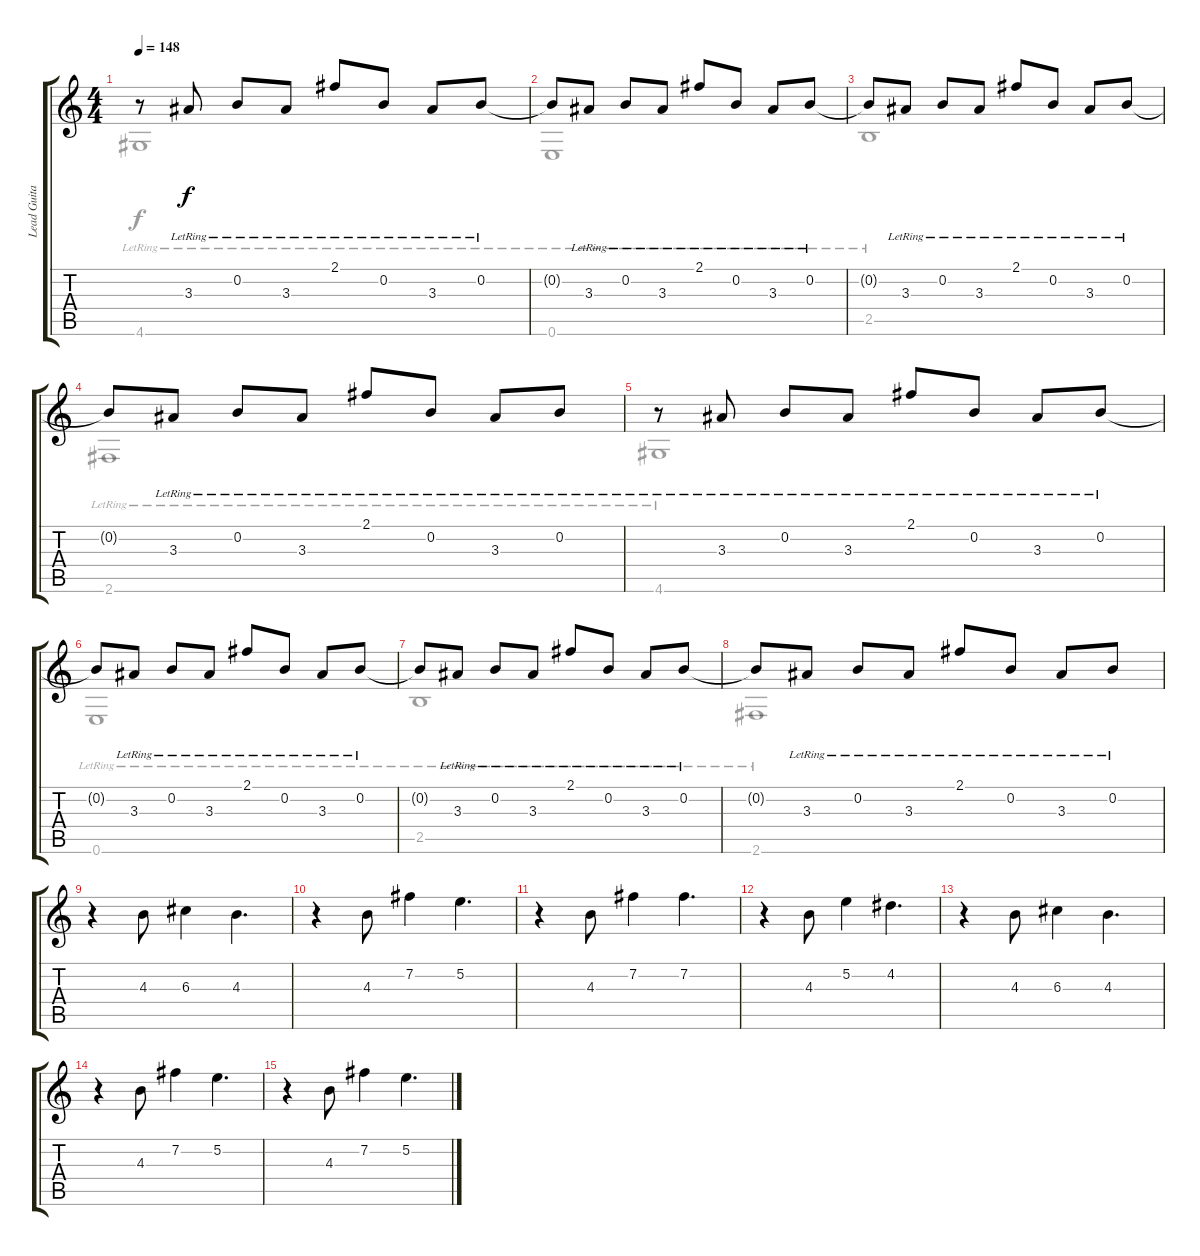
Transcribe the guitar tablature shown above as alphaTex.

\track ("Lead Guitar" "Lead Guita") {instrument electricguitarjazz}
\staff {score tabs}
\tuning (E4 B3 G3 D3 A2 E2) {hide}
\voice
\ts (4 4)
\tempo 148
\clef g2
\ks c
r.8{dy f} 3.3{lr}.8 0.2{lr}.8 3.3{lr}.8 2.1{lr}.8 0.2{lr}.8 3.3{lr}.8 0.2{lr}.8 |
0.2{t}.8 3.3{lr}.8 0.2{lr}.8 3.3{lr}.8 2.1{lr}.8 0.2{lr}.8 3.3{lr}.8 0.2{lr}.8 |
0.2{t}.8 3.3{lr}.8 0.2{lr}.8 3.3{lr}.8 2.1{lr}.8 0.2{lr}.8 3.3{lr}.8 0.2{lr}.8 |
0.2{t}.8 3.3{lr}.8 0.2{lr}.8 3.3{lr}.8 2.1{lr}.8 0.2{lr}.8 3.3{lr}.8 0.2{lr}.8 |
r.8 3.3{lr}.8 0.2{lr}.8 3.3{lr}.8 2.1{lr}.8 0.2{lr}.8 3.3{lr}.8 0.2{lr}.8 |
0.2{t}.8 3.3{lr}.8 0.2{lr}.8 3.3{lr}.8 2.1{lr}.8 0.2{lr}.8 3.3{lr}.8 0.2{lr}.8 |
0.2{t}.8 3.3{lr}.8 0.2{lr}.8 3.3{lr}.8 2.1{lr}.8 0.2{lr}.8 3.3{lr}.8 0.2{lr}.8 |
0.2{t}.8 3.3{lr}.8 0.2{lr}.8 3.3{lr}.8 2.1{lr}.8 0.2{lr}.8 3.3{lr}.8 0.2{lr}.8 |
r.4{volume 11 instrument overdrivenguitar} 4.3.8 6.3.4 4.3.4{d} |
r.4 4.3.8 7.2.4 5.2.4{d} |
r.4 4.3.8 7.2.4 7.2.4{d} |
r.4 4.3.8 5.2.4 4.2.4{d} |
r.4{volume 11 instrument overdrivenguitar} 4.3.8 6.3.4 4.3.4{d} |
r.4 4.3.8 7.2.4 5.2.4{d} |
r.4 4.3.8 7.2.4 5.2.4{d} |
\voice
\clef g2
\ottava regular
\simile none
\ks c
4.6{lr}.1{dy f} |
0.6{lr}.1 |
2.5{lr}.1 |
2.6{lr}.1 |
4.6{lr}.1 |
0.6{lr}.1 |
2.5{lr}.1 |
2.6{lr}.1 |
|
|
|
|
|
|
|
